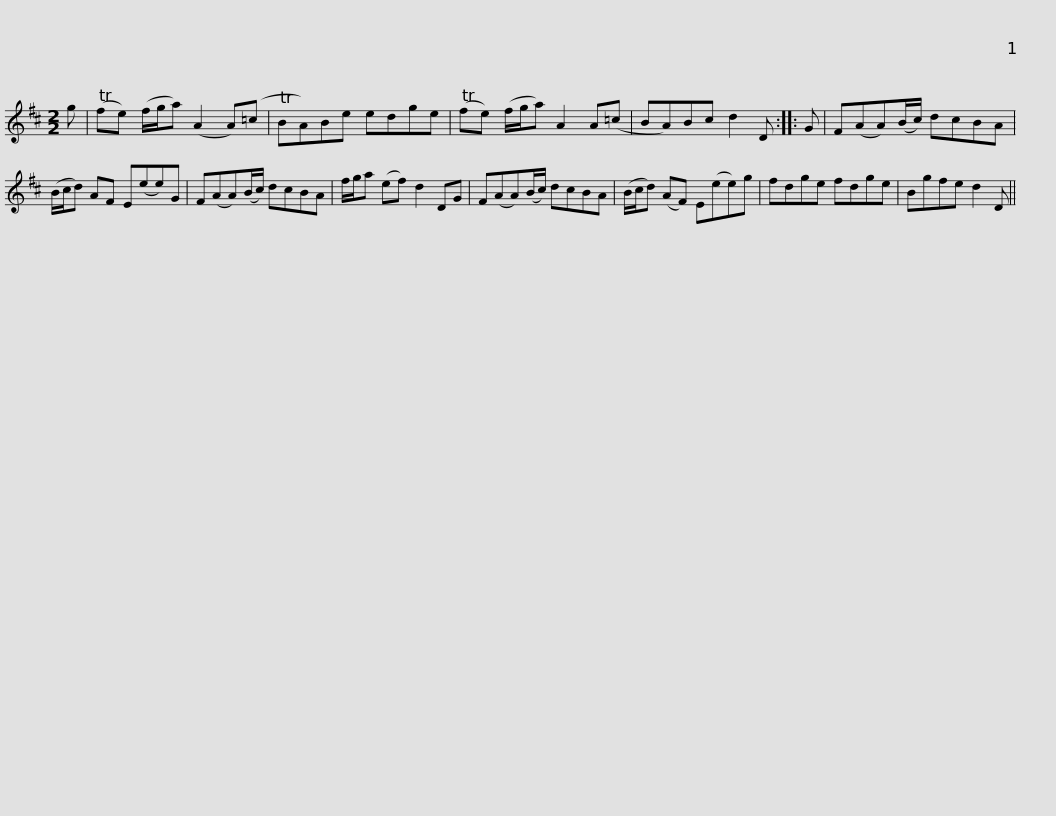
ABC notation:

X:1
L:1/8
M:2/2
I:linebreak $
K:D
V:1 treble
V:1
 g | (Tfe) (f/g/a) (A2 A)(=c | TBA)Be edge | (Tfe) (f/g/a) A2 A(=c | BA)Bc d2 D :: %5
 G |$ F(AA)(B/c/) dcBA | (B/c/d) AF E(ee)G | F(AA)(B/c/) dcBA | f/g/a (ef) d2 DG | %10
 F(AA)(B/c/) dcBA |$ (B/c/d) (AF) E(ee)g | fdge fdge | Bgfe d2 D || %14
